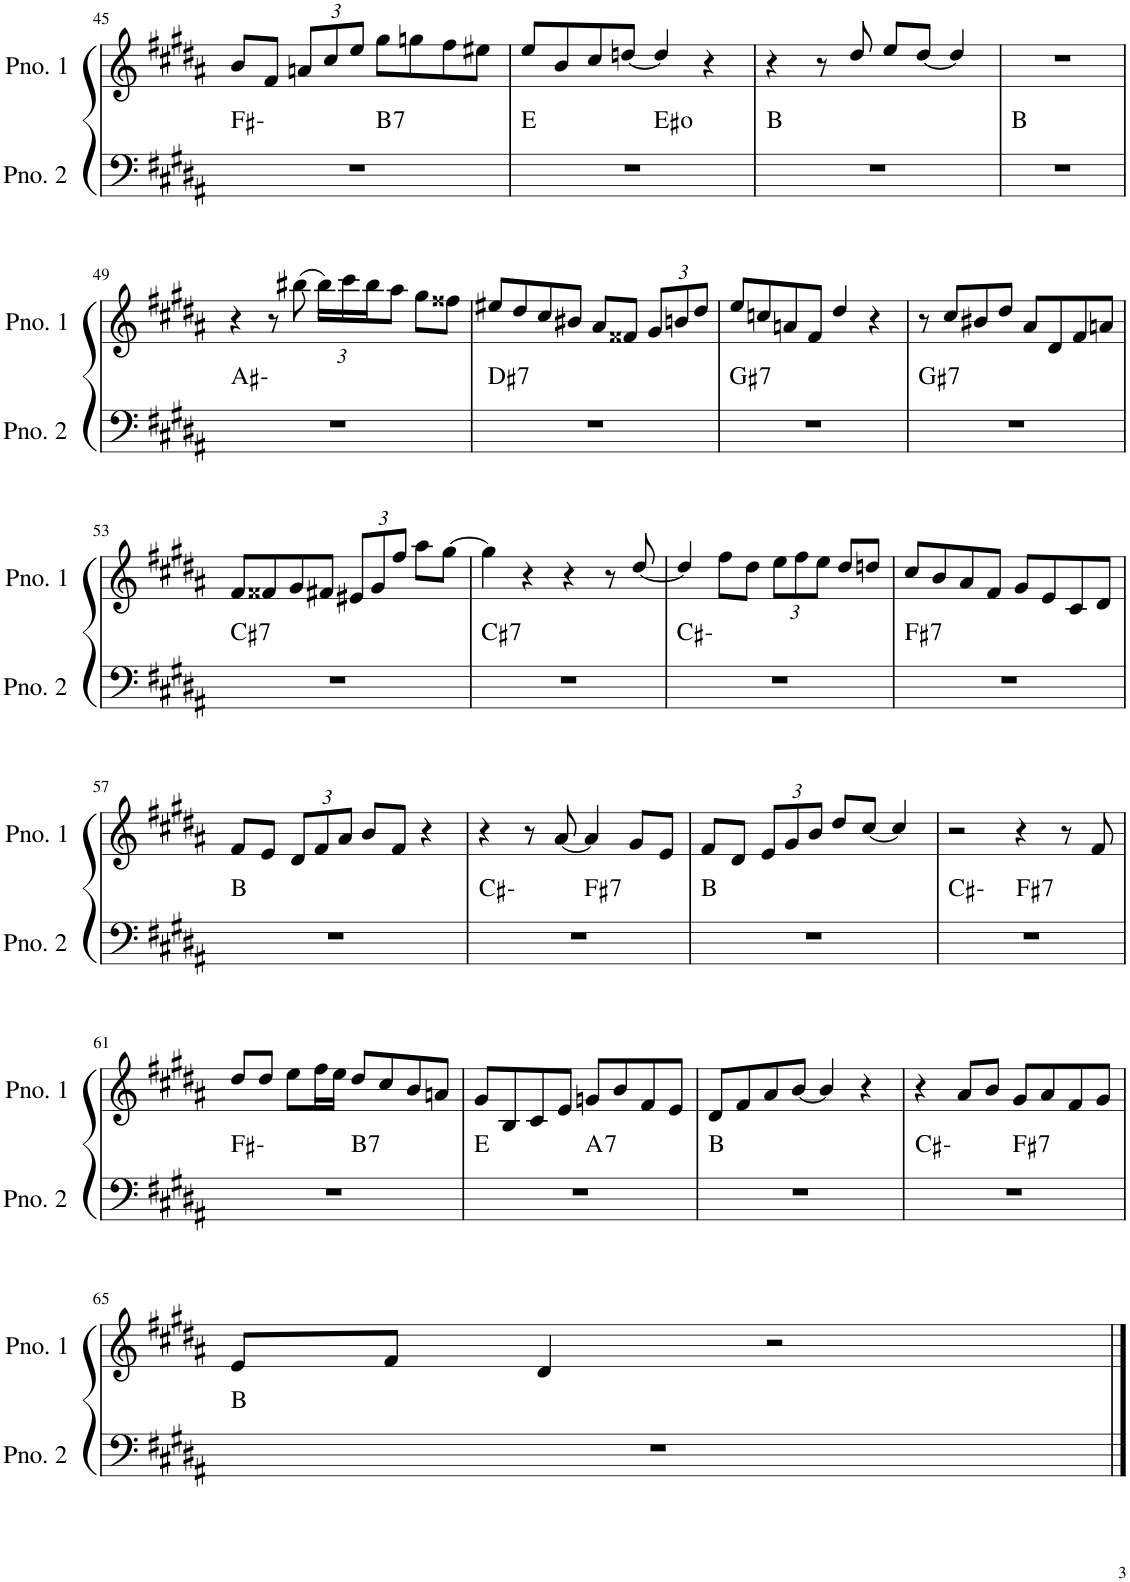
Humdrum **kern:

**kern	**harte	**kern
*part2	*part2	*part1
*staff2	*	*staff1
*I"ピアノ 2	*	*I"ピアノ 1
!!LO:PB:g=z
*clefF4	*	*clefG2
*k[f#c#g#d#a#]	*	*k[f#c#g#d#a#]
*M4/4	*	*M4/4
=45	=45	=45
*^	*	*
1r	2ryy	F#:min	8b/L
.	.	.	8f#/J
*	*	*	*Xbrackettup
.	.	.	12an/L
.	.	.	12cc#/
.	.	.	12ee/J
!	!	!LO:H:kt=7	!
.	2ryy	B:7	8gg#\L
.	.	.	8ggn\
.	.	.	8ff#\
.	.	.	8ee#X\J
=46	=46	=46	=46
1r	2ryy	E:maj	8ee/L
.	.	.	8b/
.	.	.	8cc#/
.	.	.	[8ddn/J
.	2ryy	E#:dim	4dd/]
.	.	.	4r
*v	*v	*	*
=47	=47	=47
1r	B:maj	4r
.	.	8r
.	.	8dd#/
.	.	8ee/L
.	.	[8dd#/J
.	.	4dd#/]
=48	=48	=48
1r	B:maj	1r
!!LO:LB:g=z
=49	=49	=49
1r	A#:min	4r
.	.	8r
.	.	(8bb#X\
.	.	24bb#\LL)
.	.	24ccc#\
.	.	24bb#\J
.	.	8aa#\J
.	.	8gg#\L
.	.	8ff##X\J
=50	=50	=50
!	!LO:H:kt=7	!
1r	D#:7	8ee#X/L
.	.	8dd#/
.	.	8cc#/
.	.	8b#X/J
.	.	8a#/L
.	.	8f##X/J
.	.	12g#/L
.	.	12bn/
.	.	12dd#/J
=51	=51	=51
!	!LO:H:kt=7	!
1r	G#:7	8ee/L
.	.	8ccn/
.	.	8an/
.	.	8f#/J
.	.	4dd#/
.	.	4r
=52	=52	=52
!	!LO:H:kt=7	!
1r	G#:7	8r
.	.	8cc#/L
.	.	8b#X/
.	.	8dd#/J
.	.	8a#/L
.	.	8d#/
.	.	8f#/
.	.	8an/J
!!LO:LB:g=z
=53	=53	=53
!	!LO:H:kt=7	!
1r	C#:7	8f#/L
.	.	8f##X/
.	.	8g#/
.	.	8f#X/J
.	.	12e#X/L
.	.	12g#/
.	.	12ff#/J
.	.	8aa#\L
.	.	[8gg#\J
=54	=54	=54
!	!LO:H:kt=7	!
1r	C#:7	4gg#\]
.	.	4r
.	.	4r
.	.	8r
.	.	[8dd#/
=55	=55	=55
1r	C#:min	4dd#/]
.	.	8ff#\L
.	.	8dd#\J
.	.	12ee\L
.	.	12ff#\
.	.	12ee\J
.	.	8dd#/L
.	.	8ddn/J
=56	=56	=56
!	!LO:H:kt=7	!
1r	F#:7	8cc#/L
.	.	8b/
.	.	8a#/
.	.	8f#/J
.	.	8g#/L
.	.	8e/
.	.	8c#/
.	.	8d#/J
!!LO:LB:g=z
=57	=57	=57
1r	B:maj	8f#/L
.	.	8e/J
.	.	12d#/L
.	.	12f#/
.	.	12a#/J
.	.	8b/L
.	.	8f#/J
.	.	4r
=58	=58	=58
*^	*	*
1r	2ryy	C#:min	4r
.	.	.	8r
.	.	.	[8a#/
!	!	!LO:H:kt=7	!
.	2ryy	F#:7	4a#/]
.	.	.	8g#/L
.	.	.	8e/J
*v	*v	*	*
=59	=59	=59
1r	B:maj	8f#/L
.	.	8d#/J
.	.	12e/L
.	.	12g#/
.	.	12b/J
.	.	8dd#/L
.	.	[8cc#/J
.	.	4cc#/]
=60	=60	=60
*^	*	*
1r	2ryy	C#:min	2r
!	!	!LO:H:kt=7	!
.	2ryy	F#:7	4r
.	.	.	8r
.	.	.	8f#/
!!LO:LB:g=z
=61	=61	=61	=61
1r	2ryy	F#:min	8dd#/L
.	.	.	8dd#/J
.	.	.	8ee\L
.	.	.	16ff#\L
.	.	.	16ee\JJ
!	!	!LO:H:kt=7	!
.	2ryy	B:7	8dd#/L
.	.	.	8cc#/
.	.	.	8b/
.	.	.	8an/J
=62	=62	=62	=62
1r	2ryy	E:maj	8g#/L
.	.	.	8B/
.	.	.	8c#/
.	.	.	8e/J
!	!	!LO:H:kt=7	!
.	2ryy	A:7	8gn/L
.	.	.	8b/
.	.	.	8f#/
.	.	.	8e/J
*v	*v	*	*
=63	=63	=63
1r	B:maj	8d#/L
.	.	8f#/
.	.	8a#/
.	.	[8b/J
.	.	4b/]
.	.	4r
=64	=64	=64
*^	*	*
1r	2ryy	C#:min	4r
.	.	.	8a#/L
.	.	.	8b/J
!	!	!LO:H:kt=7	!
.	2ryy	F#:7	8g#/L
.	.	.	8a#/
.	.	.	8f#/
.	.	.	8g#/J
*v	*v	*	*
!!LO:LB:g=z
=65	=65	=65
1r	B:maj	8e/L
.	.	8f#/J
.	.	4d#/
.	.	2r
==	==	==
*-	*-	*-
